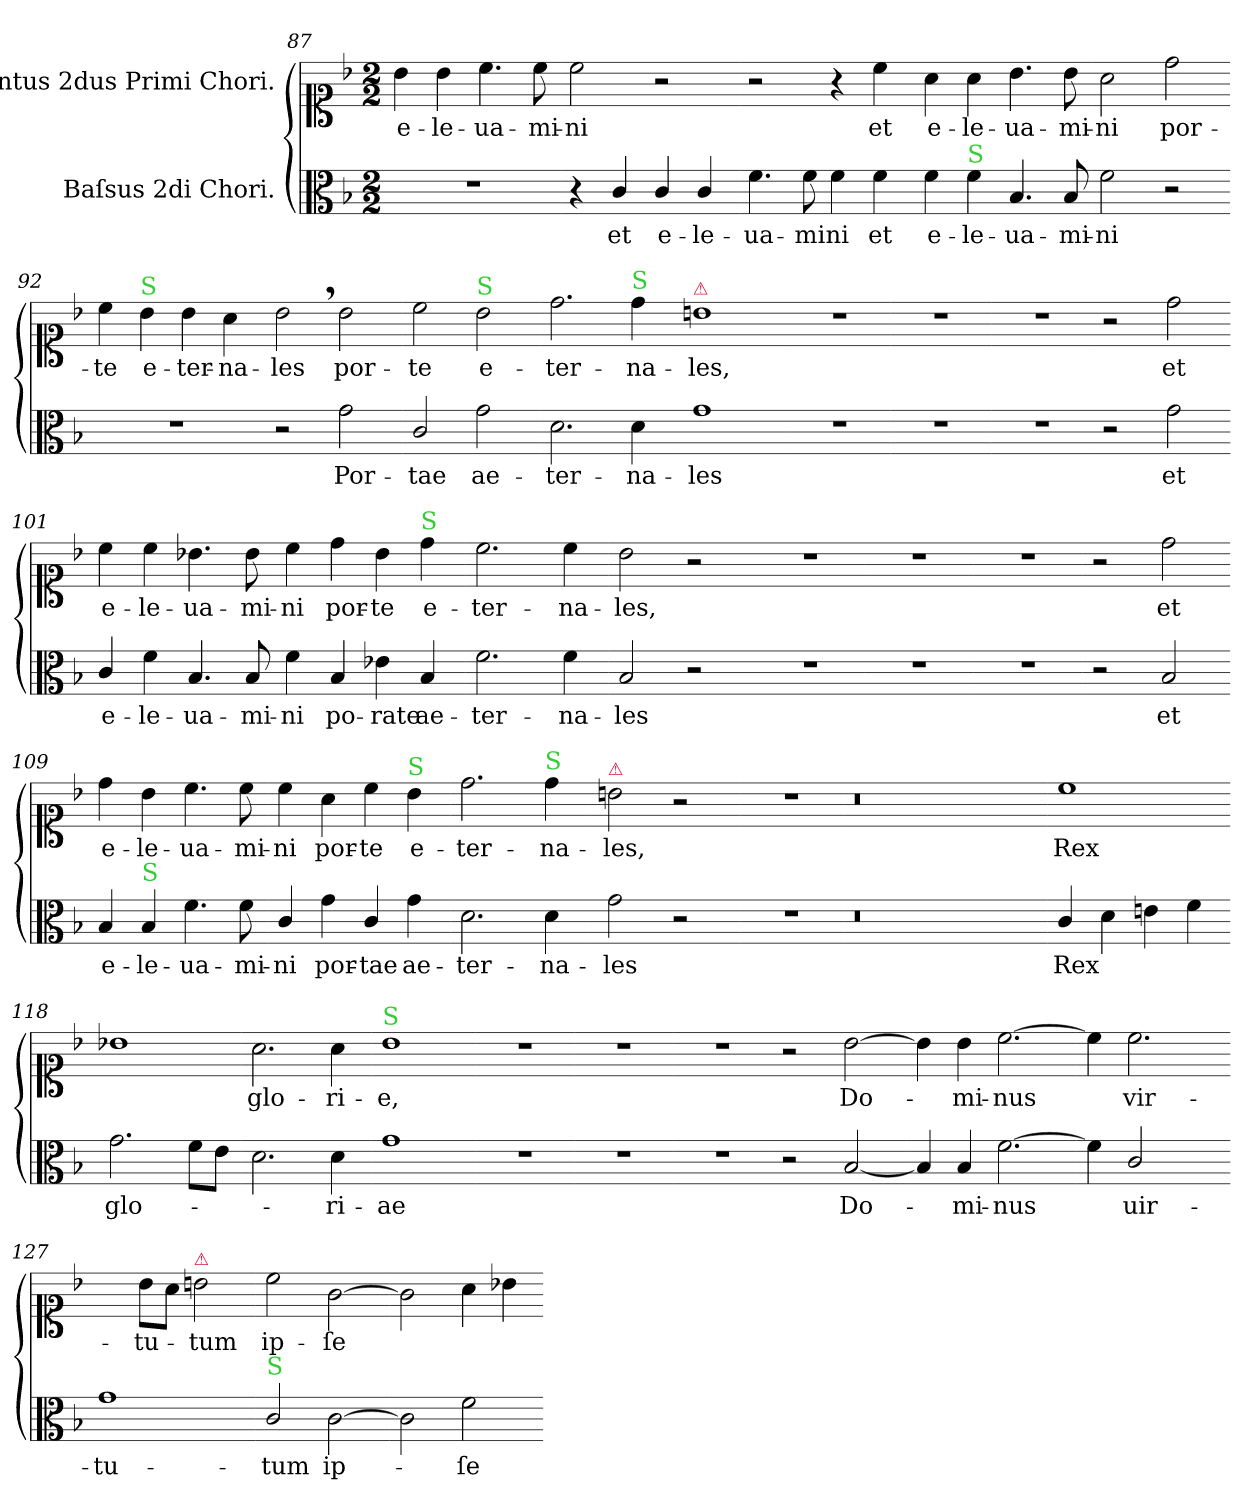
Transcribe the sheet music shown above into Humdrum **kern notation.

**kern	**text	**kern	**text
*part2	*part2	*part1	*part1
*staff2	*staff2	*staff1	*staff1
*I"Baſsus 2di Chori.	*	*I"Cantus 2dus Primi Chori.	*
*clefC3	*	*clefC1	*
*k[b-]	*	*k[b-]	*
*M2/2	*	*M2/2	*
=87	=87	=87	=87
1r	.	4b-\	e-
.	.	4b-\	-le-
.	.	4.cc\	-ua-
.	.	8cc\	-mi-
=88-	=88-	=88-	=88-
4r	.	2cc\	-ni
4c/	et	.	.
4c/	e-	2r	.
4c/	-le-	.	.
=89-	=89-	=89-	=89-
4.f\	-ua-	2r	.
8f\	-mi-	.	.
4f\	-ni	4r	.
4f\	et	4cc\	et
=90-	=90-	=90-	=90-
4f\	e-	4a\	e-
!LO:TX:a:color=limegreen:t=S	!	!	!
4f\	-le-	4a\	-le-
4.B-/	-ua-	4.b-\	-ua-
8B-/	-mi-	8b-\	-mi-
=91-	=91-	=91-	=91-
2f\	-ni	2a\	-ni
2r	.	2dd\	por-
=92-	=92-	=92-	=92-
1r	.	4cc\	-te
!	!	!LO:TX:a:color=limegreen:t=S	!
.	.	4b-\	e-
.	.	4b-\	-ter-
.	.	4a\	-na-
=93-	=93-	=93-	=93-
2r	.	2b-,<\	-les
2g\	Por-	2b-\	por-
=94-	=94-	=94-	=94-
2c/	-tae	2cc\	-te
!	!	!LO:TX:a:color=limegreen:t=S	!
2g\	ae-	2b-\	e-
=95-	=95-	=95-	=95-
2.d\	-ter-	2.dd\	-ter-
!	!	!LO:TX:a:color=limegreen:t=S	!
4d\	-na-	4dd\	-na-
=96-	=96-	=96-	=96-
!	!	!LO:TX:a:color=crimson:t=⚠	!
1g\	-les	1bn\	-les,
=97-	=97-	=97-	=97-
1r	.	1r	.
=98-	=98-	=98-	=98-
1r	.	1r	.
=99-	=99-	=99-	=99-
1r	.	1r	.
=100-	=100-	=100-	=100-
2r	.	2r	.
2g\	et	2dd\	et
=101-	=101-	=101-	=101-
4c/	e-	4cc\	e-
4f\	-le-	4cc\	-le-
4.B-/	-ua-	4.b-X\	-ua-
8B-/	-mi-	8b-\	-mi-
=102-	=102-	=102-	=102-
4f\	-ni	4cc\	-ni
4B-/	po-	4dd\	por-
4e-X\	-rate	4b-\	-te
!	!	!LO:TX:a:color=limegreen:t=S	!
4B-/	ae-	4dd\	e-
=103-	=103-	=103-	=103-
2.f\	-ter-	2.cc\	-ter-
4f\	-na-	4cc\	-na-
=104-	=104-	=104-	=104-
2B-/	-les	2b-\	-les,
2r	.	2r	.
=105-	=105-	=105-	=105-
1r	.	1r	.
=106-	=106-	=106-	=106-
1r	.	1r	.
=107-	=107-	=107-	=107-
1r	.	1r	.
=108-	=108-	=108-	=108-
2r	.	2r	.
2B-/	et	2dd\	et
=109-	=109-	=109-	=109-
4B-/	e-	4dd\	e-
!LO:TX:a:color=limegreen:t=S	!	!	!
4B-/	-le-	4b-\	-le-
4.f\	-ua-	4.cc\	-ua-
8f\	-mi-	8cc\	-mi-
=110-	=110-	=110-	=110-
4c/	-ni	4cc\	-ni
4g\	por-	4a\	por-
4c/	-tae	4cc\	-te
!	!	!LO:TX:a:color=limegreen:t=S	!
4g\	ae-	4b-\	e-
=111-	=111-	=111-	=111-
2.d\	-ter-	2.dd\	-ter-
!	!	!LO:TX:a:color=limegreen:t=S	!
4d\	-na-	4dd\	-na-
=112-	=112-	=112-	=112-
!	!	!LO:TX:a:color=crimson:t=⚠	!
2g\	-les	2bn\	-les,
2r	.	2r	.
=113-	=113-	=113-	=113-
1r	.	1r	.
=114-	=114-	=114-	=114-
0.r	.	0.r	.
=117-	=117-	=117-	=117-
4c/	Rex	1cc\	Rex
4d\	.	.	.
4en\	.	.	.
4f\	.	.	.
=118-	=118-	=118-	=118-
2.g\	glo-	1b-X\	.
8f\L	.	.	.
8e\J	.	.	.
=119-	=119-	=119-	=119-
2.d\	.	2.a\	glo-
4d\	-ri-	4a\	-ri-
=120-	=120-	=120-	=120-
!	!	!LO:TX:a:color=limegreen:t=S	!
1g\	-ae	1b-\	-e,
=121-	=121-	=121-	=121-
1r	.	1r	.
=122-	=122-	=122-	=122-
1r	.	1r	.
=123-	=123-	=123-	=123-
1r	.	1r	.
=124-	=124-	=124-	=124-
2r	.	2r	.
[2B-/	Do-	[2b-\	Do-
=125-	=125-	=125-	=125-
4B-/]	.	4b-\]	.
4B-/	-mi-	4b-\	-mi-
[2.f\	-nus	[2.cc\	-nus
=126-	=126-	=126-	=126-
4f\]	.	4cc\]	.
2c/	uir-	2.cc\	vir-
4ryy	.	.	.
=127-	=127-	=127-	=127-
1g\	-tu-	4ryy	.
.	.	8b-\L	-tu-
.	.	8a\J	.
!	!	!LO:TX:a:color=crimson:t=⚠	!
.	.	2bn\	-tum
=128-	=128-	=128-	=128-
!LO:TX:a:color=limegreen:t=S	!	!	!
2c/	-tum	2cc\	ip-
[2c\	ip-	[2g\	-ſe
=129-	=129-	=129-	=129-
2c\]	.	2g\]	.
2f\	-ſe	4a\	.
.	.	4b-X\	.
=-	=-	=-	=-
*-	*-	*-	*-
